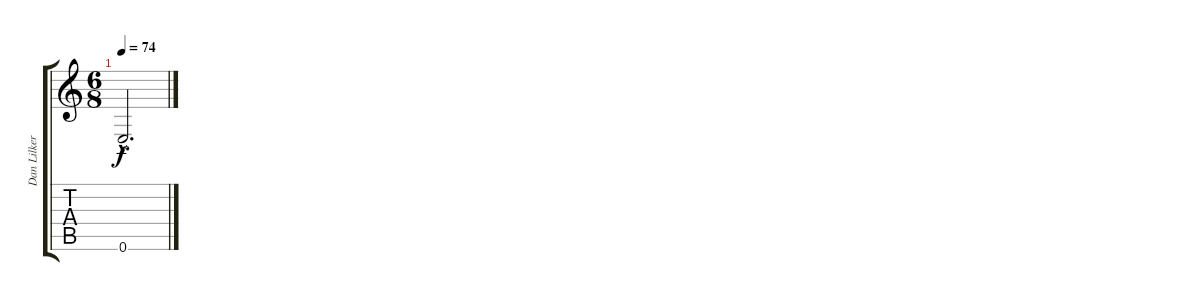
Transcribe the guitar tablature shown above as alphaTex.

\track ("Dan Lilker" "Dan Lilker") {instrument electricbasspick}
\staff {score tabs}
\tuning (E4 B3 G3 D3 A2 E2) {hide}
\ts (6 8)
\tempo 74
\clef g2
\ks c
0.6{hac}.2{d dy f}
